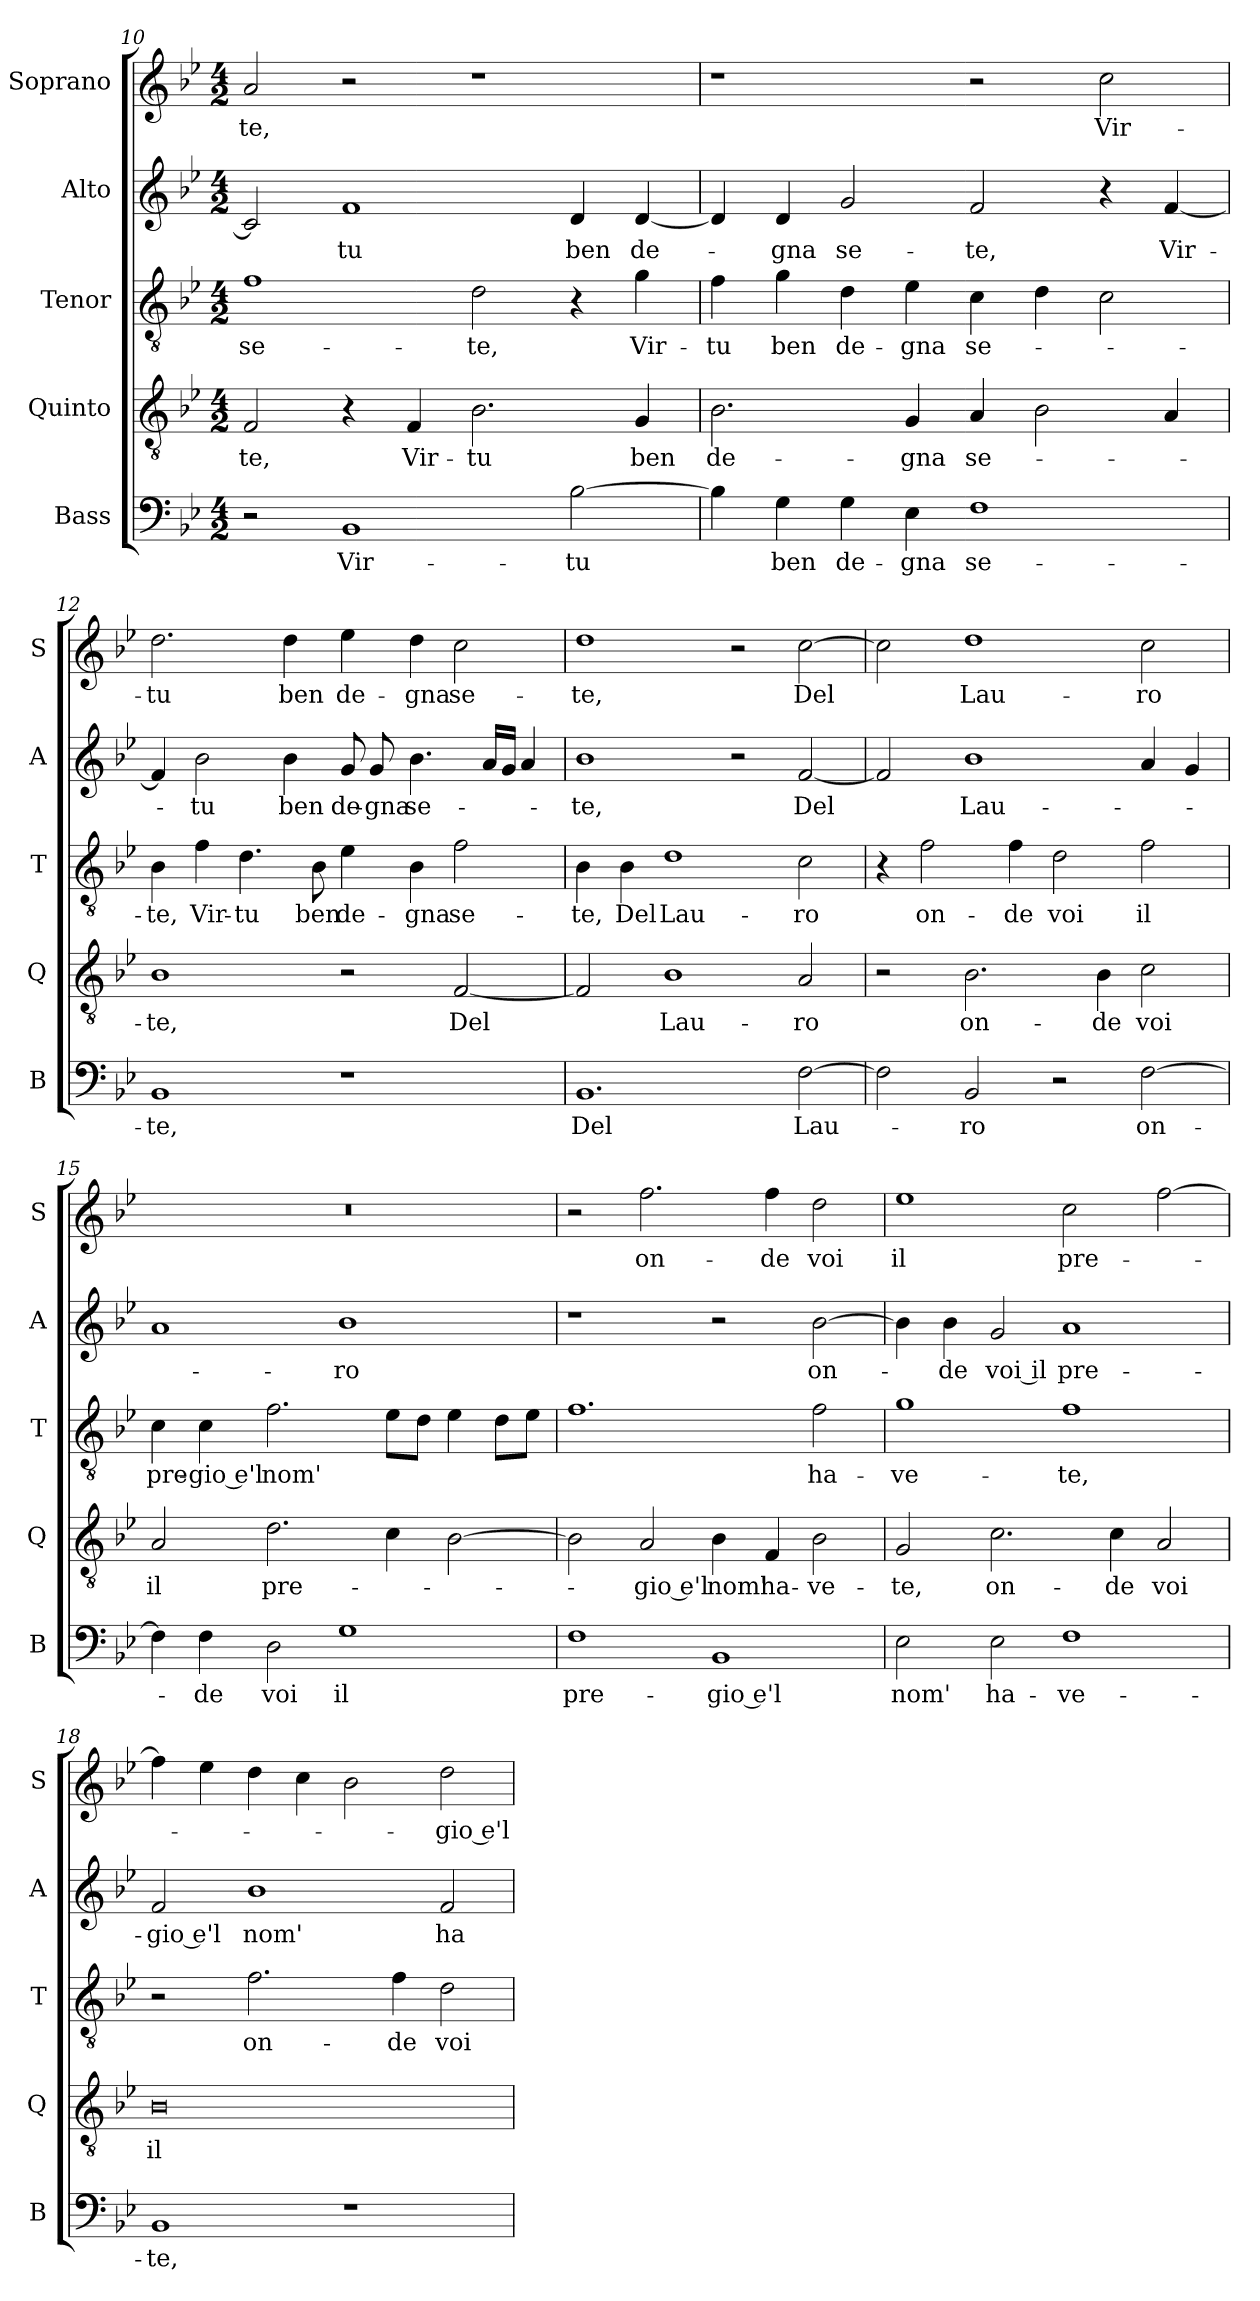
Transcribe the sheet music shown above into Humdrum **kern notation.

**kern	**text	**kern	**text	**kern	**text	**kern	**text	**kern	**text
*part5	*part5	*part4	*part4	*part3	*part3	*part2	*part2	*part1	*part1
*staff5	*staff5	*staff4	*staff4	*staff3	*staff3	*staff2	*staff2	*staff1	*staff1
*I"Bass	*	*I"Quinto	*	*I"Tenor	*	*I"Alto	*	*I"Soprano	*
*I'B	*	*I'Q	*	*I'T	*	*I'A	*	*I'S	*
*clefF4	*	*clefGv2	*	*clefGv2	*	*clefG2	*	*clefG2	*
*k[b-e-]	*	*k[b-e-]	*	*k[b-e-]	*	*k[b-e-]	*	*k[b-e-]	*
*B-:	*	*B-:	*	*B-:	*	*B-:	*	*B-:	*
*M4/2	*	*M4/2	*	*M4/2	*	*M4/2	*	*M4/2	*
=10	=10	=10	=10	=10	=10	=10	=10	=10	=10
!	!	!	!LO:LY:b	!	!LO:LY:b	!	!	!	!LO:LY:b
2r	.	2F/	-te,	1f	se-	2c/]	.	2a/	-te,
!	!LO:LY:b	!	!	!	!	!	!LO:LY:b	!	!
1BB-	Vir-	4r	.	.	.	1f	-tu	2r	.
!	!	!	!LO:LY:b	!	!	!	!	!	!
.	.	4F/	Vir-	.	.	.	.	.	.
!	!	!	!LO:LY:b	!	!LO:LY:b	!	!	!	!
.	.	2.B-\	-tu	2d\	-te,	.	.	1r	.
!	!LO:LY:b	!	!	!	!	!	!LO:LY:b	!	!
[2B-\	-tu	.	.	4r	.	4d/	ben	.	.
!	!	!	!LO:LY:b	!	!LO:LY:b	!	!LO:LY:b	!	!
.	.	4G/	ben	4g\	Vir-	[4d/	de-	.	.
=11	=11	=11	=11	=11	=11	=11	=11	=11	=11
!	!	!	!LO:LY:b	!	!LO:LY:b	!	!	!	!
4B-\]	.	2.B-\	de-	4f\	-tu	4d/]	.	1r	.
!	!LO:LY:b	!	!	!	!LO:LY:b	!	!LO:LY:b	!	!
4G\	ben	.	.	4g\	ben	4d/	-gna	.	.
!	!LO:LY:b	!	!	!	!LO:LY:b	!	!LO:LY:b	!	!
4G\	de-	.	.	4d\	de-	2g/	se-	.	.
!	!LO:LY:b	!	!LO:LY:b	!	!LO:LY:b	!	!	!	!
4E-\	-gna	4G/	-gna	4e-\	-gna	.	.	.	.
!	!LO:LY:b	!	!LO:LY:b	!	!LO:LY:b	!	!LO:LY:b	!	!
1F	se-	4A/	se-	4c\	se-	2f/	-te,	2r	.
.	.	2B-\	.	4d\	.	.	.	.	.
!	!	!	!	!	!	!	!	!	!LO:LY:b
.	.	.	.	2c\	.	4r	.	2cc\	Vir-
!	!	!	!	!	!	!	!LO:LY:b	!	!
.	.	4A/	.	.	.	[4f/	Vir-	.	.
!!LO:LB:g=z
=12	=12	=12	=12	=12	=12	=12	=12	=12	=12
!	!LO:LY:b	!	!LO:LY:b	!	!LO:LY:b	!	!	!	!LO:LY:b
1BB-	-te,	1B-	-te,	4B-\	-te,	4f/]	.	2.dd\	-tu
!	!	!	!	!	!LO:LY:b	!	!LO:LY:b	!	!
.	.	.	.	4f\	Vir-	2b-\	-tu	.	.
!	!	!	!	!	!LO:LY:b	!	!	!	!
.	.	.	.	4.d\	-tu	.	.	.	.
!	!	!	!	!	!	!	!LO:LY:b	!	!LO:LY:b
.	.	.	.	.	.	4b-\	ben	4dd\	ben
!	!	!	!	!	!LO:LY:b	!	!	!	!
.	.	.	.	8B-\	ben	.	.	.	.
!	!	!	!	!	!LO:LY:b	!	!LO:LY:b	!	!LO:LY:b
1r	.	2r	.	4e-\	de-	8g/	de-	4ee-\	de-
!	!	!	!	!	!	!	!LO:LY:b	!	!
.	.	.	.	.	.	8g/	-gna	.	.
!	!	!	!	!	!LO:LY:b	!	!LO:LY:b	!	!LO:LY:b
.	.	.	.	4B-\	-gna	4.b-\	se-	4dd\	-gna
!	!	!	!LO:LY:b	!	!LO:LY:b	!	!	!	!LO:LY:b
.	.	[2F/	Del	2f\	se-	.	.	2cc\	se-
.	.	.	.	.	.	16a/LL	.	.	.
.	.	.	.	.	.	16g/JJ	.	.	.
.	.	.	.	.	.	4a/	.	.	.
=13	=13	=13	=13	=13	=13	=13	=13	=13	=13
!	!LO:LY:b	!	!	!	!LO:LY:b	!	!LO:LY:b	!	!LO:LY:b
1.BB-	Del	2F/]	.	4B-\	-te,	1b-	-te,	1dd	-te,
!	!	!	!	!	!LO:LY:b	!	!	!	!
.	.	.	.	4B-\	Del	.	.	.	.
!	!	!	!LO:LY:b	!	!LO:LY:b	!	!	!	!
.	.	1B-	Lau-	1d	Lau-	.	.	.	.
.	.	.	.	.	.	2r	.	2r	.
!	!LO:LY:b	!	!LO:LY:b	!	!LO:LY:b	!	!LO:LY:b	!	!LO:LY:b
[2F\	Lau-	2A/	-ro	2c\	-ro	[2f/	Del	[2cc\	Del
=14	=14	=14	=14	=14	=14	=14	=14	=14	=14
2F\]	.	2r	.	4r	.	2f/]	.	2cc\]	.
!	!	!	!	!	!LO:LY:b	!	!	!	!
.	.	.	.	2f\	on-	.	.	.	.
!	!LO:LY:b	!	!LO:LY:b	!	!	!	!LO:LY:b	!	!LO:LY:b
2BB-/	-ro	2.B-\	on-	.	.	1b-	Lau-	1dd	Lau-
!	!	!	!	!	!LO:LY:b	!	!	!	!
.	.	.	.	4f\	-de	.	.	.	.
!	!	!	!	!	!LO:LY:b	!	!	!	!
2r	.	.	.	2d\	voi	.	.	.	.
!	!	!	!LO:LY:b	!	!	!	!	!	!
.	.	4B-\	-de	.	.	.	.	.	.
!	!LO:LY:b	!	!LO:LY:b	!	!LO:LY:b	!	!	!	!LO:LY:b
[2F\	on-	2c\	voi	2f\	il	4a/	.	2cc\	-ro
.	.	.	.	.	.	4g/	.	.	.
!!LO:LB:g=z
=15	=15	=15	=15	=15	=15	=15	=15	=15	=15
!	!	!	!LO:LY:b	!	!LO:LY:b	!	!	!	!
4F\]	.	2A/	il	4c\	pre-	1a	.	0r	.
!	!LO:LY:b	!	!	!	!LO:LY:b	!	!	!	!
4F\	-de	.	.	4c\	-gio e'l	.	.	.	.
!	!LO:LY:b	!	!LO:LY:b	!	!LO:LY:b	!	!	!	!
2D\	voi	2.d\	pre-	2.f\	nom'	.	.	.	.
!	!LO:LY:b	!	!	!	!	!	!LO:LY:b	!	!
1G	il	.	.	.	.	1b-	-ro	.	.
.	.	4c\	.	8e-\L	.	.	.	.	.
.	.	.	.	8d\J	.	.	.	.	.
.	.	[2B-\	.	4e-\	.	.	.	.	.
.	.	.	.	8d\L	.	.	.	.	.
.	.	.	.	8e-\J	.	.	.	.	.
=16	=16	=16	=16	=16	=16	=16	=16	=16	=16
!	!LO:LY:b	!	!	!	!	!	!	!	!
1F	pre-	2B-\]	.	1.f	.	1r	.	2r	.
!	!	!	!LO:LY:b	!	!	!	!	!	!LO:LY:b
.	.	2A/	-gio e'l	.	.	.	.	2.ff\	on-
!	!LO:LY:b	!	!LO:LY:b	!	!	!	!	!	!
1BB-	-gio e'l	4B-\	nom'	.	.	2r	.	.	.
!	!	!	!LO:LY:b	!	!	!	!	!	!LO:LY:b
.	.	4F/	ha-	.	.	.	.	4ff\	-de
!	!	!	!LO:LY:b	!	!LO:LY:b	!	!LO:LY:b	!	!LO:LY:b
.	.	2B-\	-ve-	2f\	ha-	[2b-\	on-	2dd\	voi
=17	=17	=17	=17	=17	=17	=17	=17	=17	=17
!	!LO:LY:b	!	!LO:LY:b	!	!LO:LY:b	!	!	!	!LO:LY:b
2E-\	nom'	2G/	-te,	1g	-ve-	4b-\]	.	1ee-	il
!	!	!	!	!	!	!	!LO:LY:b	!	!
.	.	.	.	.	.	4b-\	-de	.	.
!	!LO:LY:b	!	!LO:LY:b	!	!	!	!LO:LY:b	!	!
2E-\	ha-	2.c\	on-	.	.	2g/	voi il	.	.
!	!LO:LY:b	!	!	!	!LO:LY:b	!	!LO:LY:b	!	!LO:LY:b
1F	-ve-	.	.	1f	-te,	1a	pre-	2cc\	pre-
!	!	!	!LO:LY:b	!	!	!	!	!	!
.	.	4c\	-de	.	.	.	.	.	.
!	!	!	!LO:LY:b	!	!	!	!	!	!
.	.	2A/	voi	.	.	.	.	[2ff\	.
!!LO:PB:g=z
=18	=18	=18	=18	=18	=18	=18	=18	=18	=18
!	!LO:LY:b	!	!LO:LY:b	!	!	!	!LO:LY:b	!	!
1BB-	-te,	0B-	il	2r	.	2f/	-gio e'l	4ff\]	.
.	.	.	.	.	.	.	.	4ee-\	.
!	!	!	!	!	!LO:LY:b	!	!LO:LY:b	!	!
.	.	.	.	2.f\	on-	1b-	nom'	4dd\	.
.	.	.	.	.	.	.	.	4cc\	.
1r	.	.	.	.	.	.	.	2b-\	.
!	!	!	!	!	!LO:LY:b	!	!	!	!
.	.	.	.	4f\	-de	.	.	.	.
!	!	!	!	!	!LO:LY:b	!	!LO:LY:b	!	!LO:LY:b
.	.	.	.	2d\	voi	2f/	ha-	2dd\	-gio e'l
=	=	=	=	=	=	=	=	=	=
*-	*-	*-	*-	*-	*-	*-	*-	*-	*-
